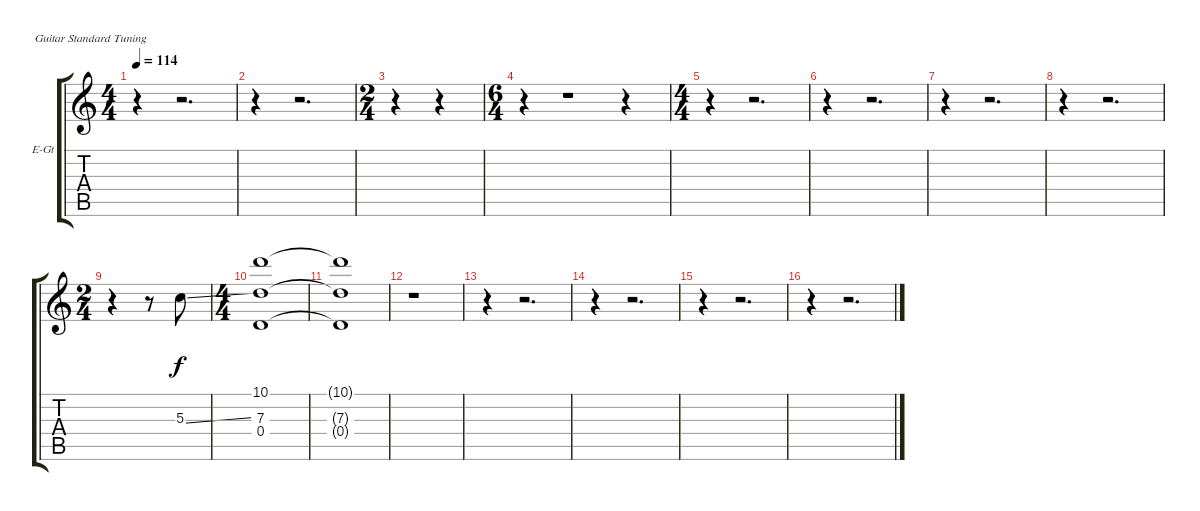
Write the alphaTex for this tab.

\bracketExtendMode groupsimilarinstruments
\firstSystemTrackNameOrientation horizontal
\otherSystemsTrackNameOrientation horizontal
\track ("Track 6" "E-Gt") {instrument overdrivenguitar}
\staff {score tabs}
\tuning (E4 B3 G3 D3 A2 E2)
\ts (4 4)
\tempo 114
\clef g2
\ks c
r.4{dy f} r.2{d} |
r.4 r.2{d} |
\ts (2 4)
r.4 r.4 |
\ts (6 4)
r.4 r.1 r.4 |
\ts (4 4)
r.4 r.2{d} |
r.4 r.2{d} |
r.4 r.2{d} |
r.4 r.2{d} |
\ts (2 4)
r.4 r.8 5.3{ss}.8 |
\ts (4 4)
(10.1 7.3 0.4).1 |
(10.1{t} 7.3{t} 0.4{t}).1 |
r.1 |
r.4 r.2{d} |
r.4 r.2{d} |
r.4 r.2{d} |
r.4 r.2{d}
